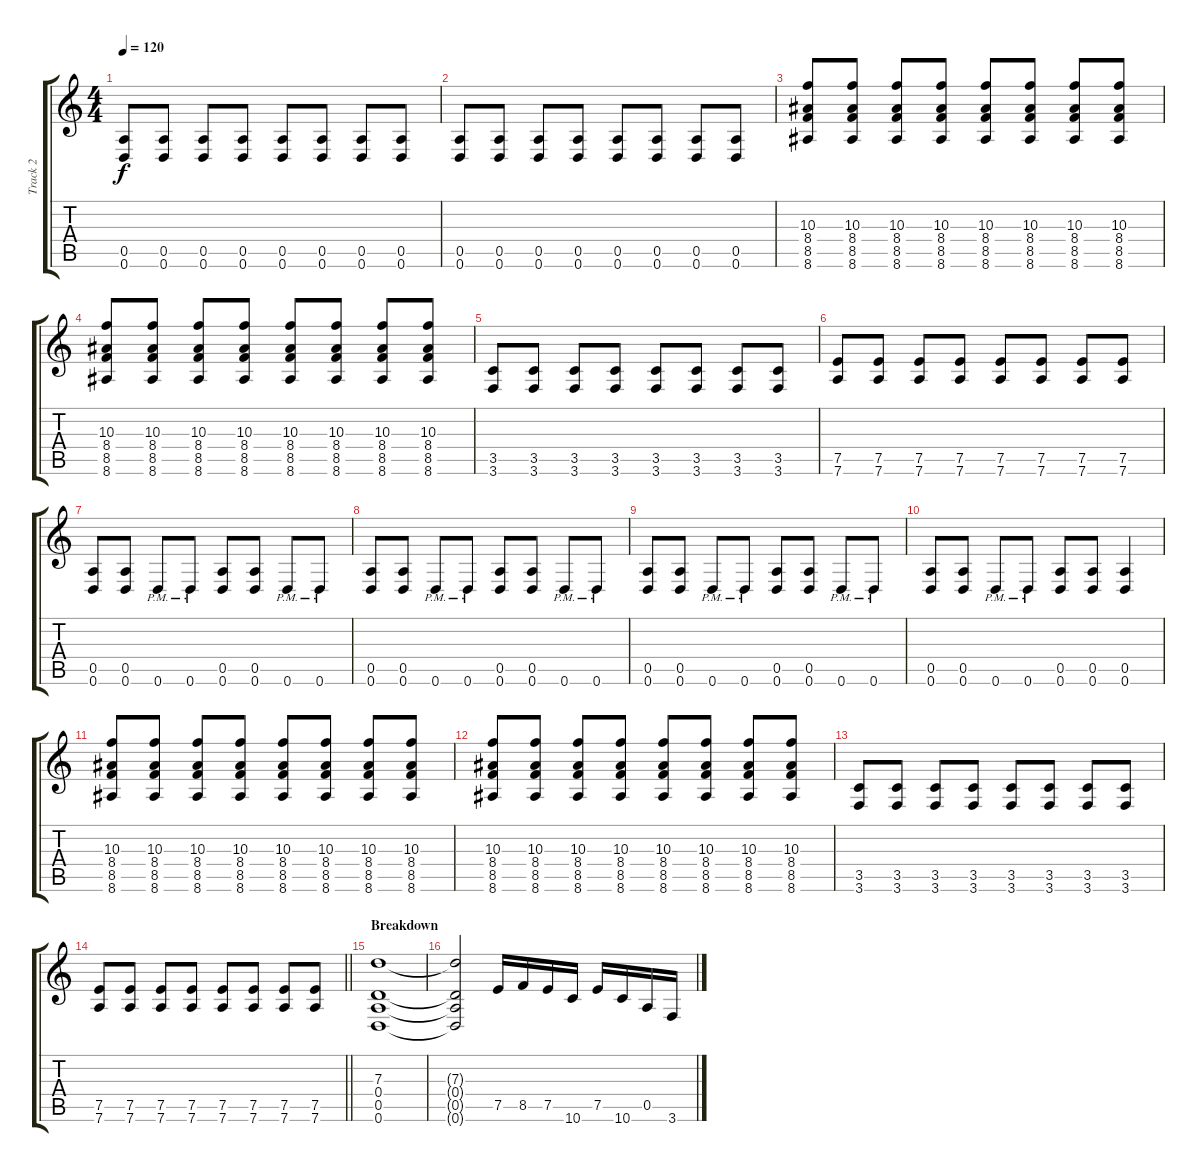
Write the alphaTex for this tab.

\track ("Track 2" "Track 2") {instrument distortionguitar}
\staff {score tabs}
\tuning (E4 B3 G3 D3 A2 D2) {hide}
\ts (4 4)
\tempo 120
\clef g2
\ks c
(0.5 0.6).8{dy f} (0.5 0.6).8 (0.5 0.6).8 (0.5 0.6).8 (0.5 0.6).8 (0.5 0.6).8 (0.5 0.6).8 (0.5 0.6).8 |
(0.5 0.6).8 (0.5 0.6).8 (0.5 0.6).8 (0.5 0.6).8 (0.5 0.6).8 (0.5 0.6).8 (0.5 0.6).8 (0.5 0.6).8 |
(10.3 8.4 8.5 8.6).8 (10.3 8.4 8.5 8.6).8 (10.3 8.4 8.5 8.6).8 (10.3 8.4 8.5 8.6).8 (10.3 8.4 8.5 8.6).8 (10.3 8.4 8.5 8.6).8 (10.3 8.4 8.5 8.6).8 (10.3 8.4 8.5 8.6).8 |
(10.3 8.4 8.5 8.6).8 (10.3 8.4 8.5 8.6).8 (10.3 8.4 8.5 8.6).8 (10.3 8.4 8.5 8.6).8 (10.3 8.4 8.5 8.6).8 (10.3 8.4 8.5 8.6).8 (10.3 8.4 8.5 8.6).8 (10.3 8.4 8.5 8.6).8 |
(3.5 3.6).8 (3.5 3.6).8 (3.5 3.6).8 (3.5 3.6).8 (3.5 3.6).8 (3.5 3.6).8 (3.5 3.6).8 (3.5 3.6).8 |
(7.5 7.6).8 (7.5 7.6).8 (7.5 7.6).8 (7.5 7.6).8 (7.5 7.6).8 (7.5 7.6).8 (7.5 7.6).8 (7.5 7.6).8 |
(0.5 0.6).8 (0.5 0.6).8 0.6{pm}.8 0.6{pm}.8 (0.5 0.6).8 (0.5 0.6).8 0.6{pm}.8 0.6{pm}.8 |
(0.5 0.6).8 (0.5 0.6).8 0.6{pm}.8 0.6{pm}.8 (0.5 0.6).8 (0.5 0.6).8 0.6{pm}.8 0.6{pm}.8 |
(0.5 0.6).8 (0.5 0.6).8 0.6{pm}.8 0.6{pm}.8 (0.5 0.6).8 (0.5 0.6).8 0.6{pm}.8 0.6{pm}.8 |
(0.5 0.6).8 (0.5 0.6).8 0.6{pm}.8 0.6{pm}.8 (0.5 0.6).8 (0.5 0.6).8 (0.5 0.6).4 |
(10.3 8.4 8.5 8.6).8 (10.3 8.4 8.5 8.6).8 (10.3 8.4 8.5 8.6).8 (10.3 8.4 8.5 8.6).8 (10.3 8.4 8.5 8.6).8 (10.3 8.4 8.5 8.6).8 (10.3 8.4 8.5 8.6).8 (10.3 8.4 8.5 8.6).8 |
(10.3 8.4 8.5 8.6).8 (10.3 8.4 8.5 8.6).8 (10.3 8.4 8.5 8.6).8 (10.3 8.4 8.5 8.6).8 (10.3 8.4 8.5 8.6).8 (10.3 8.4 8.5 8.6).8 (10.3 8.4 8.5 8.6).8 (10.3 8.4 8.5 8.6).8 |
(3.5 3.6).8 (3.5 3.6).8 (3.5 3.6).8 (3.5 3.6).8 (3.5 3.6).8 (3.5 3.6).8 (3.5 3.6).8 (3.5 3.6).8 |
\barLineRight lightlight
(7.5 7.6).8 (7.5 7.6).8 (7.5 7.6).8 (7.5 7.6).8 (7.5 7.6).8 (7.5 7.6).8 (7.5 7.6).8 (7.5 7.6).8 |
\section ("" "Breakdown")
(7.3 0.4 0.5 0.6).1 |
(7.3{t} 0.4{t} 0.5{t} 0.6{t}).2 7.5.16 8.5.16 7.5.16 10.6.16 7.5.16 10.6.16 0.5.16 3.6.16
